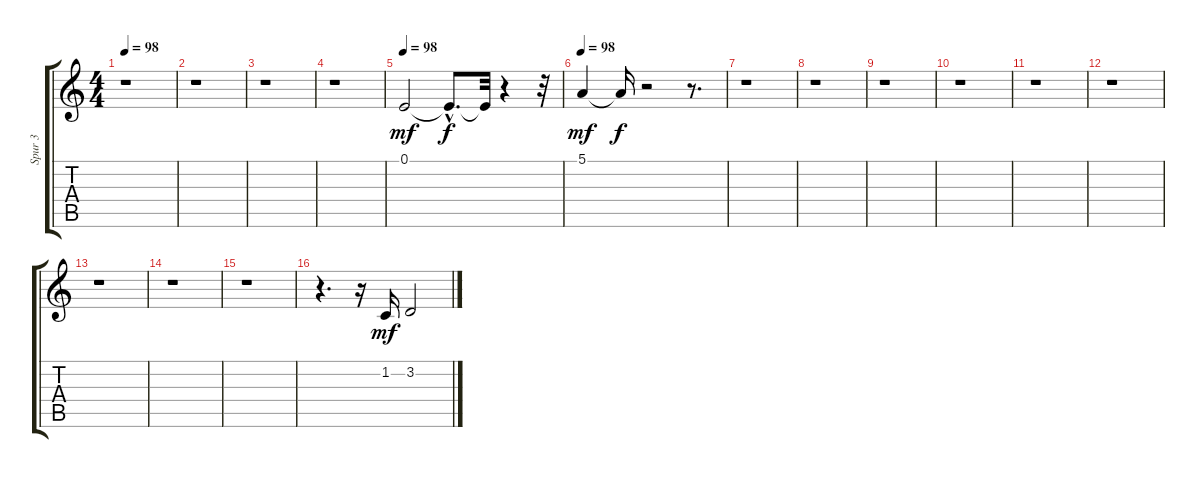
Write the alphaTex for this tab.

\track ("Spur 3" "Spur 3") {instrument flute}
\staff {score tabs}
\tuning (E4 B3 G3 D3 A2 E2) {hide}
\ts (4 4)
\tempo 98
\clef g2
\ks c
r.1{dy f} |
r.1 |
r.1 |
r.1 |
\tempo 98
0.1.2{dy mf} 0.1{hac t}.8{d dy f} 0.1{t}.32 r.4 r.32 |
\tempo 98
5.1.4{dy mf} 5.1{t}.16{dy f} r.2 r.8{d} |
r.1 |
r.1 |
r.1 |
r.1 |
r.1 |
r.1 |
r.1 |
r.1 |
r.1 |
r.4{d} r.16 1.2.16{dy mf} 3.2.2
